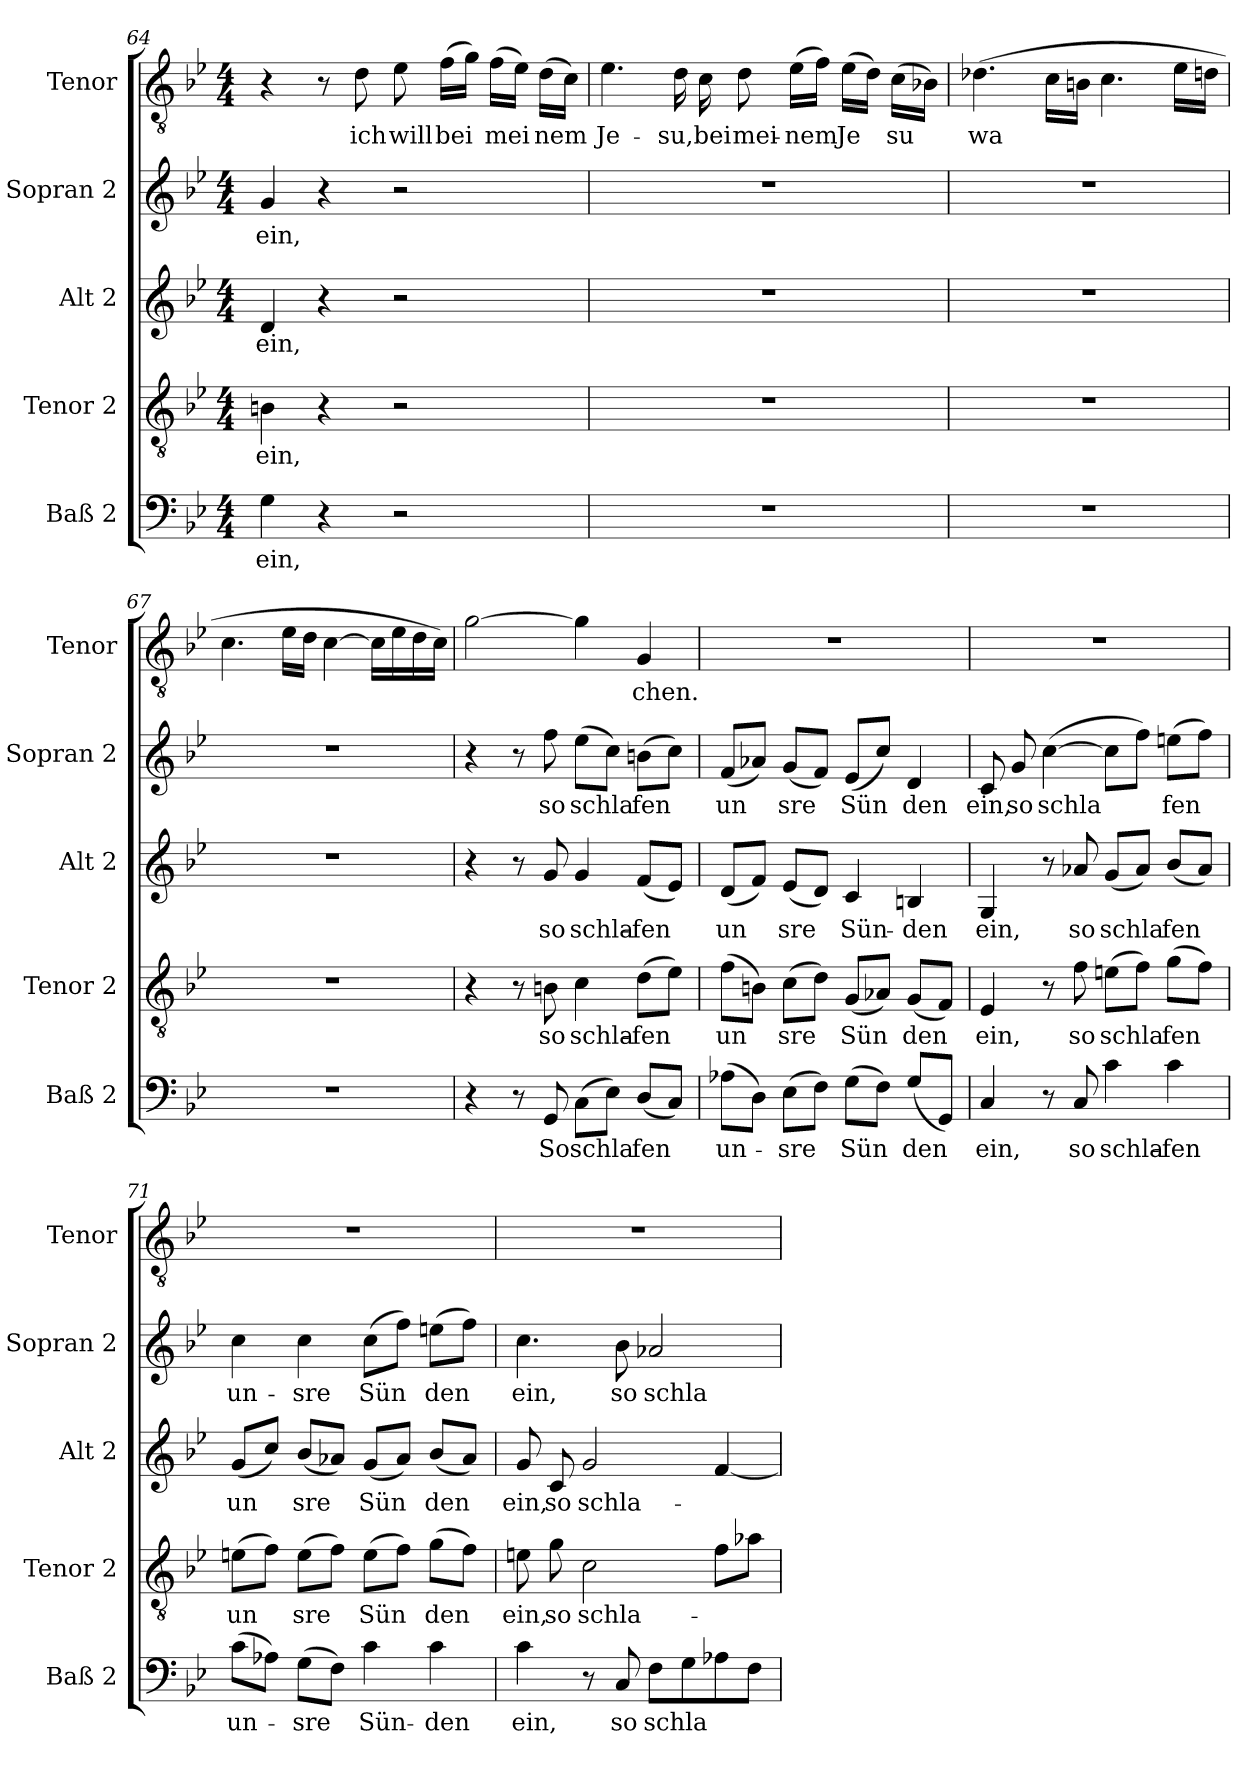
**kern	**text	**kern	**text	**kern	**text	**kern	**text	**kern	**text
*part5	*part5	*part4	*part4	*part3	*part3	*part2	*part2	*part1	*part1
*staff5	*staff5	*staff4	*staff4	*staff3	*staff3	*staff2	*staff2	*staff1	*staff1
*I"Baß 2	*	*I"Tenor 2	*	*I"Alt 2	*	*I"Sopran 2	*	*I"Tenor	*
*I'Baß 2	*	*I'Tenor 2	*	*I'Alt 2	*	*I'Sopran 2	*	*I'Tenor	*
!!LO:LB:g=z
*clefF4	*	*clefGv2	*	*clefG2	*	*clefG2	*	*clefGv2	*
*k[b-e-]	*	*k[b-e-]	*	*k[b-e-]	*	*k[b-e-]	*	*k[b-e-]	*
*B-:	*	*B-:	*	*B-:	*	*B-:	*	*B-:	*
*M4/4	*	*M4/4	*	*M4/4	*	*M4/4	*	*M4/4	*
=64	=64	=64	=64	=64	=64	=64	=64	=64	=64
!	!LO:LY:b	!	!LO:LY:b	!	!LO:LY:b	!	!LO:LY:b	!	!
4G\	ein,	4Bn\	ein,	4d/	ein,	4g/	ein,	4r	.
4r	.	4r	.	4r	.	4r	.	8r	.
!	!	!	!	!	!	!	!	!	!LO:LY:b
.	.	.	.	.	.	.	.	8d\	ich
!	!	!	!	!	!	!	!	!	!LO:LY:b
2r	.	2r	.	2r	.	2r	.	8e-\	will
!	!	!	!	!	!	!	!	!	!LO:LY:b
.	.	.	.	.	.	.	.	(>16f\LL	bei
.	.	.	.	.	.	.	.	16g\JJ)	.
!	!	!	!	!	!	!	!	!	!LO:LY:b
.	.	.	.	.	.	.	.	(>16f\LL	mei
.	.	.	.	.	.	.	.	16e-\JJ)	.
!	!	!	!	!	!	!	!	!	!LO:LY:b
.	.	.	.	.	.	.	.	(>16d\LL	nem
.	.	.	.	.	.	.	.	16c\JJ)	.
=65	=65	=65	=65	=65	=65	=65	=65	=65	=65
!	!	!	!	!	!	!	!	!	!LO:LY:b
1r	.	1r	.	1r	.	1r	.	4.e-\	Je-
!	!	!	!	!	!	!	!	!	!LO:LY:b
.	.	.	.	.	.	.	.	16d\	-su,
!	!	!	!	!	!	!	!	!	!LO:LY:b
.	.	.	.	.	.	.	.	16c\	bei
!	!	!	!	!	!	!	!	!	!LO:LY:b
.	.	.	.	.	.	.	.	8d\	mei-
!	!	!	!	!	!	!	!	!	!LO:LY:b
.	.	.	.	.	.	.	.	(>16e-\LL	-nem
.	.	.	.	.	.	.	.	16f\JJ)	.
!	!	!	!	!	!	!	!	!	!LO:LY:b
.	.	.	.	.	.	.	.	(>16e-\LL	Je
.	.	.	.	.	.	.	.	16d\JJ)	.
!	!	!	!	!	!	!	!	!	!LO:LY:b
.	.	.	.	.	.	.	.	(>16c\LL	su
.	.	.	.	.	.	.	.	16B-X\JJ)	.
=66	=66	=66	=66	=66	=66	=66	=66	=66	=66
!	!	!	!	!	!	!	!	!	!LO:LY:b
1r	.	1r	.	1r	.	1r	.	(>4.d-X\	wa
.	.	.	.	.	.	.	.	16c\LL	.
.	.	.	.	.	.	.	.	16Bn\JJ	.
.	.	.	.	.	.	.	.	4.c\	.
.	.	.	.	.	.	.	.	16e-\LL	.
.	.	.	.	.	.	.	.	16dn\JJ	.
=67	=67	=67	=67	=67	=67	=67	=67	=67	=67
1r	.	1r	.	1r	.	1r	.	4.c\	.
.	.	.	.	.	.	.	.	16e-\LL	.
.	.	.	.	.	.	.	.	16d\JJ	.
.	.	.	.	.	.	.	.	[4c\	.
.	.	.	.	.	.	.	.	16c\LL]	.
.	.	.	.	.	.	.	.	16e-\	.
.	.	.	.	.	.	.	.	16d\	.
.	.	.	.	.	.	.	.	16c\JJ)	.
!!LO:LB:g=z
=68	=68	=68	=68	=68	=68	=68	=68	=68	=68
4r	.	4r	.	4r	.	4r	.	[2g\	.
8r	.	8r	.	8r	.	8r	.	.	.
!	!LO:LY:b	!	!LO:LY:b	!	!LO:LY:b	!	!LO:LY:b	!	!
8GG/	So	8Bn\	so	8g/	so	8ff\	so	.	.
!	!LO:LY:b	!	!LO:LY:b	!	!LO:LY:b	!	!LO:LY:b	!	!
(>8C\L	schla	4c\	schla-	4g/	schla-	(>8ee-\L	schla	4g\]	.
8E-\J)	.	.	.	.	.	8cc\J)	.	.	.
!	!LO:LY:b	!	!LO:LY:b	!	!LO:LY:b	!	!LO:LY:b	!	!LO:LY:b
(<8D/L	fen	(>8d\L	-fen	(<8f/L	-fen	(>8bn\L	fen	4G/	chen.
8C/J)	.	8e-\J)	.	8e-/J)	.	8cc\J)	.	.	.
=69	=69	=69	=69	=69	=69	=69	=69	=69	=69
!	!LO:LY:b	!	!LO:LY:b	!	!LO:LY:b	!	!LO:LY:b	!	!
(>8A-X\L	un-	(>8f\L	un	(<8d/L	un	(<8f/L	un	1r	.
8D\J)	.	8Bn\J)	.	8f/J)	.	8a-X/J)	.	.	.
!	!LO:LY:b	!	!LO:LY:b	!	!LO:LY:b	!	!LO:LY:b	!	!
(>8E-\L	-sre	(>8c\L	sre	(<8e-/L	sre	(<8g/L	sre	.	.
8F\J)	.	8d\J)	.	8d/J)	.	8f/J)	.	.	.
!	!LO:LY:b	!	!LO:LY:b	!	!LO:LY:b	!	!LO:LY:b	!	!
(>8G\L	Sün	(<8G/L	Sün	4c/	Sün-	(<8e-/L	Sün	.	.
8F\J)	.	8A-X/J)	.	.	.	8cc/J)	.	.	.
!	!LO:LY:b	!	!LO:LY:b	!	!LO:LY:b	!	!LO:LY:b	!	!
(<8G/L	den	(<8G/L	den	4Bn/	-den	4d/	den	.	.
8GG/J)	.	8F/J)	.	.	.	.	.	.	.
=70	=70	=70	=70	=70	=70	=70	=70	=70	=70
!	!LO:LY:b	!	!LO:LY:b	!	!LO:LY:b	!	!LO:LY:b	!	!
4C/	ein,	4E-/	ein,	4G/	ein,	8c/	ein,	1r	.
!	!	!	!	!	!	!	!LO:LY:b	!	!
.	.	.	.	.	.	8g/	so	.	.
!	!	!	!	!	!	!	!LO:LY:b	!	!
8r	.	8r	.	8r	.	(>[4cc\	schla	.	.
!	!LO:LY:b	!	!LO:LY:b	!	!LO:LY:b	!	!	!	!
8C/	so	8f\	so	8a-X/	so	.	.	.	.
!	!LO:LY:b	!	!LO:LY:b	!	!LO:LY:b	!	!	!	!
4c\	schla-	(>8en\L	schla	(<8g/L	schla	8cc\L]	.	.	.
.	.	8f\J)	.	8a-/J)	.	8ff\J)	.	.	.
!	!LO:LY:b	!	!LO:LY:b	!	!LO:LY:b	!	!LO:LY:b	!	!
4c\	-fen	(>8g\L	fen	(<8b-/L	fen	(>8een\L	fen	.	.
.	.	8f\J)	.	8a-/J)	.	8ff\J)	.	.	.
!!LO:PB:g=z
=71	=71	=71	=71	=71	=71	=71	=71	=71	=71
!	!LO:LY:b	!	!LO:LY:b	!	!LO:LY:b	!	!LO:LY:b	!	!
(>8c\L	un-	(>8en\L	un	(<8g/L	un	4cc\	un-	1r	.
8A-X\J)	.	8f\J)	.	8cc/J)	.	.	.	.	.
!	!LO:LY:b	!	!LO:LY:b	!	!LO:LY:b	!	!LO:LY:b	!	!
(>8G\L	-sre	(>8e\L	sre	(<8b-/L	sre	4cc\	-sre	.	.
8F\J)	.	8f\J)	.	8a-X/J)	.	.	.	.	.
!	!LO:LY:b	!	!LO:LY:b	!	!LO:LY:b	!	!LO:LY:b	!	!
4c\	Sün-	(>8e\L	Sün	(<8g/L	Sün	(>8cc\L	Sün	.	.
.	.	8f\J)	.	8a-/J)	.	8ff\J)	.	.	.
!	!LO:LY:b	!	!LO:LY:b	!	!LO:LY:b	!	!LO:LY:b	!	!
4c\	-den	(>8g\L	den	(<8b-/L	den	(>8een\L	den	.	.
.	.	8f\J)	.	8a-/J)	.	8ff\J)	.	.	.
=72	=72	=72	=72	=72	=72	=72	=72	=72	=72
!	!LO:LY:b	!	!LO:LY:b	!	!LO:LY:b	!	!LO:LY:b	!	!
4c\	ein,	8en\	ein,	8g/	ein,	4.cc\	ein,	1r	.
!	!	!	!LO:LY:b	!	!LO:LY:b	!	!	!	!
.	.	8g\	so	8c/	so	.	.	.	.
!	!	!	!LO:LY:b	!	!LO:LY:b	!	!	!	!
8r	.	2c\	schla-	2g/	schla-	.	.	.	.
!	!LO:LY:b	!	!	!	!	!	!LO:LY:b	!	!
8C/	so	.	.	.	.	8b-\	so	.	.
!	!LO:LY:b	!	!	!	!	!	!LO:LY:b	!	!
8F\L	schla	.	.	.	.	2a-X/	schla-	.	.
8G\	.	.	.	.	.	.	.	.	.
8A-X\	.	8f\L	.	[4f/	.	.	.	.	.
8F\J	.	8a-X\J	.	.	.	.	.	.	.
=	=	=	=	=	=	=	=	=	=
*-	*-	*-	*-	*-	*-	*-	*-	*-	*-
